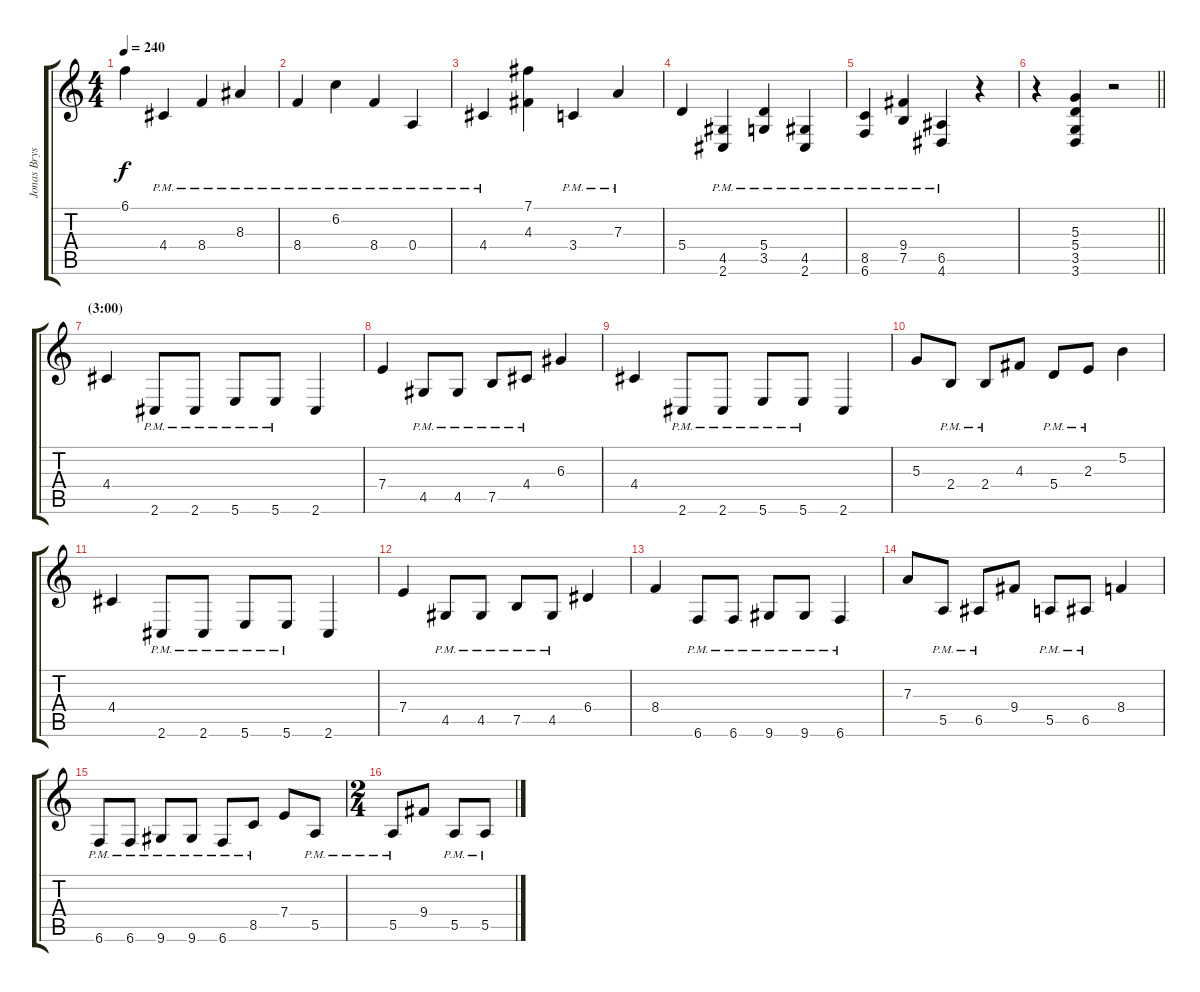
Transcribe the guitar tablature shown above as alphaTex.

\track ("Jonas Bryssling" "Jonas Brys") {instrument distortionguitar}
\staff {score tabs}
\tuning (B3 Gb3 D3 A2 E2 B1) {hide}
\ts (4 4)
\tempo 240
\clef g2
\ks c
6.1.4{dy f} 4.4{pm}.4 8.4{pm}.4 8.3{pm}.4 |
8.4{pm}.4 6.2{pm}.4 8.4{pm}.4 0.4{pm}.4 |
4.4{pm}.4 (7.1 4.3).4 3.4{pm}.4 7.3{pm}.4 |
5.4.4 (4.5{pm} 2.6{pm}).4 (5.4{pm} 3.5{pm}).4 (4.5{pm} 2.6{pm}).4 |
(8.5{pm} 6.6{pm}).4 (9.4{pm} 7.5{pm}).4 (6.5{pm} 4.6{pm}).4 r.4 |
\barLineRight lightlight
r.4 (5.3 5.4 3.5 3.6).4 r.2 |
\section ("" "(3:00)")
4.4.4 2.6{pm}.8 2.6{pm}.8 5.6{pm}.8 5.6{pm}.8 2.6.4 |
7.4.4 4.5{pm}.8 4.5{pm}.8 7.5{pm}.8 4.4{pm}.8 6.3.4 |
4.4.4 2.6{pm}.8 2.6{pm}.8 5.6{pm}.8 5.6{pm}.8 2.6.4 |
5.3.8 2.4{pm}.8 2.4{pm}.8 4.3.8 5.4{pm}.8 2.3{pm}.8 5.2.4 |
4.4.4 2.6{pm}.8 2.6{pm}.8 5.6{pm}.8 5.6{pm}.8 2.6.4 |
7.4.4 4.5{pm}.8 4.5{pm}.8 7.5{pm}.8 4.5{pm}.8 6.4.4 |
8.4.4 6.6{pm}.8 6.6{pm}.8 9.6{pm}.8 9.6{pm}.8 6.6{pm}.4 |
7.3.8 5.5{pm}.8 6.5{pm}.8 9.4.8 5.5{pm}.8 6.5{pm}.8 8.4.4 |
6.6{pm}.8 6.6{pm}.8 9.6{pm}.8 9.6{pm}.8 6.6{pm}.8 8.5{pm}.8 7.4.8 5.5{pm}.8 |
\ts (2 4)
5.5{pm}.8 9.4.8 5.5{pm}.8 5.5{pm}.8
